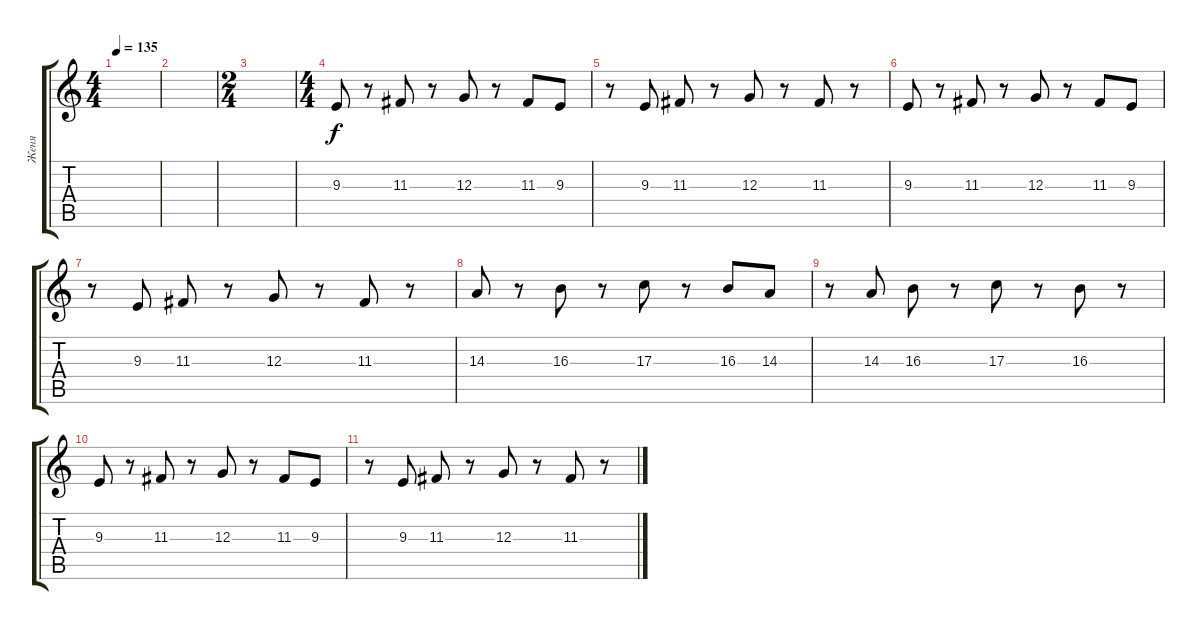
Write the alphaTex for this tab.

\track ("Женя" "Женя") {instrument synthstrings1}
\staff {score tabs}
\tuning (E4 B3 G3 D3 A2 E2) {hide}
\ts (4 4)
\tempo 135
\clef g2
\ks c
|
|
\ts (2 4)
|
\ts (4 4)
9.3.8 r.8 11.3.8 r.8 12.3.8 r.8 11.3.8 9.3.8 |
r.8 9.3.8 11.3.8 r.8 12.3.8 r.8 11.3.8 r.8 |
9.3.8 r.8 11.3.8 r.8 12.3.8 r.8 11.3.8 9.3.8 |
r.8 9.3.8 11.3.8 r.8 12.3.8 r.8 11.3.8 r.8 |
14.3.8 r.8 16.3.8 r.8 17.3.8 r.8 16.3.8 14.3.8 |
r.8 14.3.8 16.3.8 r.8 17.3.8 r.8 16.3.8 r.8 |
9.3.8 r.8 11.3.8 r.8 12.3.8 r.8 11.3.8 9.3.8 |
r.8 9.3.8 11.3.8 r.8 12.3.8 r.8 11.3.8 r.8
